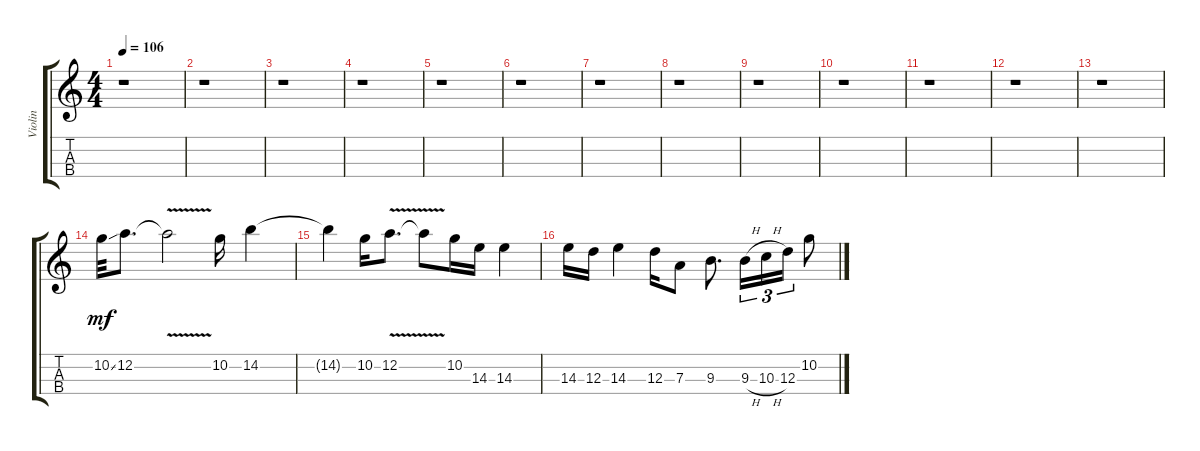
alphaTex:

\track ("Violin" "Violin") {instrument violin}
\staff {score tabs}
\tuning (E5 A4 D4 G3) {hide}
\ts (4 4)
\tempo 106
\clef g2
\ks c
r.1{dy mf} |
r.1 |
r.1 |
r.1 |
r.1 |
r.1 |
r.1 |
r.1 |
r.1 |
r.1 |
r.1 |
r.1 |
r.1 |
10.2{ss}.32 12.2.8{d} 12.2{v t}.2 10.2.16 14.2.4 |
14.2{t}.4 10.2.16 12.2{v}.8{d} 12.2{v t}.8 10.2.16 14.3.16 14.3.4 |
14.3.16 12.3.16 14.3.4 12.3.16 7.3.8 9.3.8{d} 9.3{h}.16{tu (3 2)} 10.3{h}.16{tu (3 2)} 12.3.16{tu (3 2)} 10.2.8
